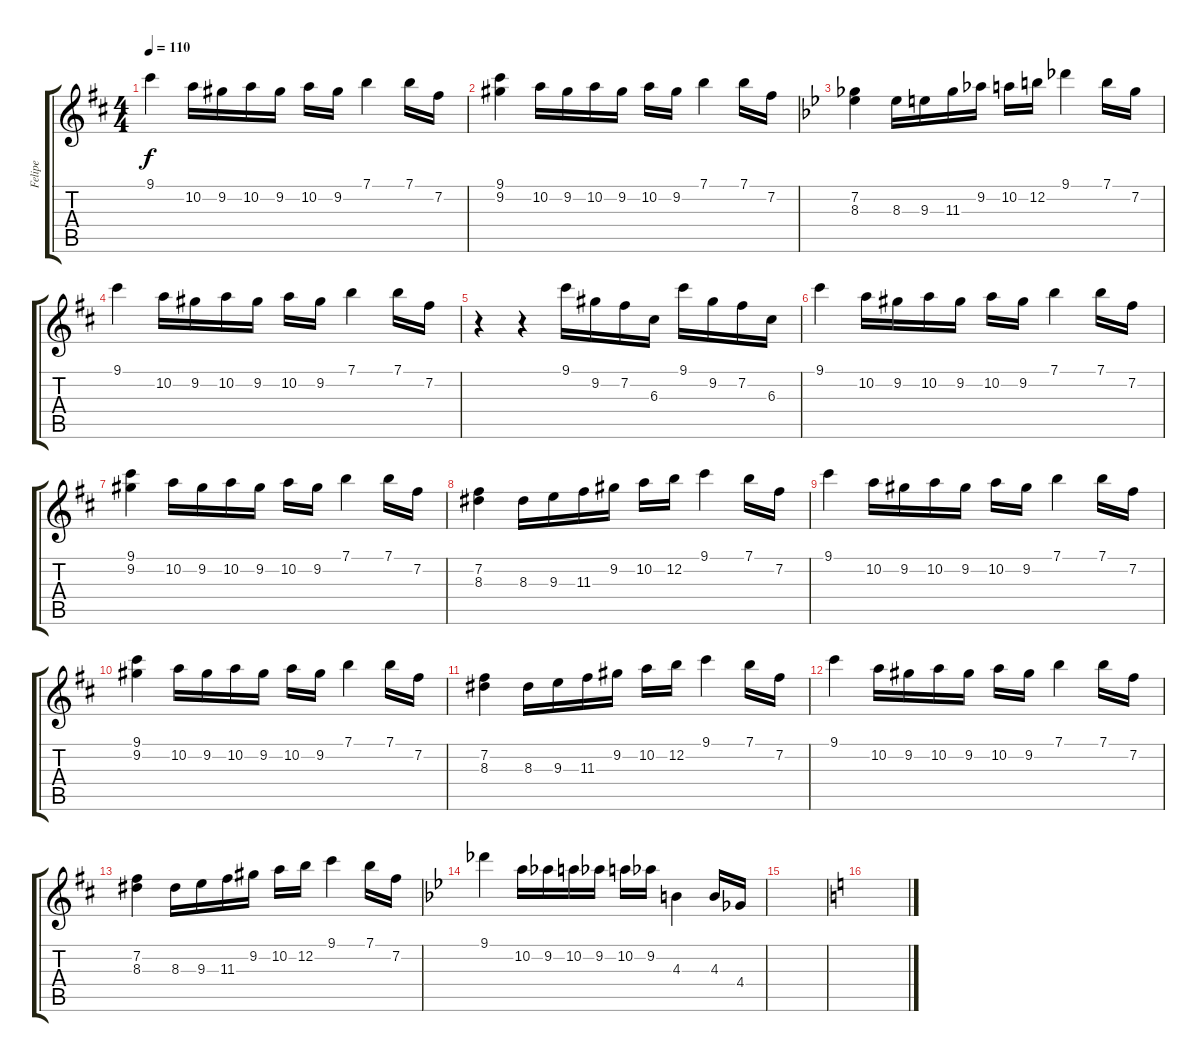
\track ("Felipe" "Felipe") {instrument overdrivenguitar}
\staff {score tabs}
\tuning (E4 B3 G3 D3 A2 E2) {hide}
\ts (4 4)
\tempo 110
\clef g2
\ks bminor
9.1.4{dy f} 10.2.16 9.2.16 10.2.16 9.2.16 10.2.16 9.2.16 7.1.4 7.1.16 7.2.16 |
(9.1 9.2).4 10.2.16 9.2.16 10.2.16 9.2.16 10.2.16 9.2.16 7.1.4 7.1.16 7.2.16 |
\ks bb
(7.2 8.3).4 8.3.16 9.3.16 11.3.16 9.2.16 10.2.16 12.2.16 9.1.4 7.1.16 7.2.16 |
\ks bminor
9.1.4 10.2.16 9.2.16 10.2.16 9.2.16 10.2.16 9.2.16 7.1.4 7.1.16 7.2.16 |
r.4 r.4 9.1.16 9.2.16 7.2.16 6.3.16 9.1.16 9.2.16 7.2.16 6.3.16 |
9.1.4 10.2.16 9.2.16 10.2.16 9.2.16 10.2.16 9.2.16 7.1.4 7.1.16 7.2.16 |
(9.1 9.2).4 10.2.16 9.2.16 10.2.16 9.2.16 10.2.16 9.2.16 7.1.4 7.1.16 7.2.16 |
(7.2 8.3).4 8.3.16 9.3.16 11.3.16 9.2.16 10.2.16 12.2.16 9.1.4 7.1.16 7.2.16 |
9.1.4 10.2.16 9.2.16 10.2.16 9.2.16 10.2.16 9.2.16 7.1.4 7.1.16 7.2.16 |
(9.1 9.2).4 10.2.16 9.2.16 10.2.16 9.2.16 10.2.16 9.2.16 7.1.4 7.1.16 7.2.16 |
(7.2 8.3).4 8.3.16 9.3.16 11.3.16 9.2.16 10.2.16 12.2.16 9.1.4 7.1.16 7.2.16 |
9.1.4 10.2.16 9.2.16 10.2.16 9.2.16 10.2.16 9.2.16 7.1.4 7.1.16 7.2.16 |
(7.2 8.3).4 8.3.16 9.3.16 11.3.16 9.2.16 10.2.16 12.2.16 9.1.4 7.1.16 7.2.16 |
\ks bb
9.1.4 10.2.16 9.2.16 10.2.16 9.2.16 10.2.16 9.2.16 4.3.4 4.3.16 4.4.16 |
|
\ks c
